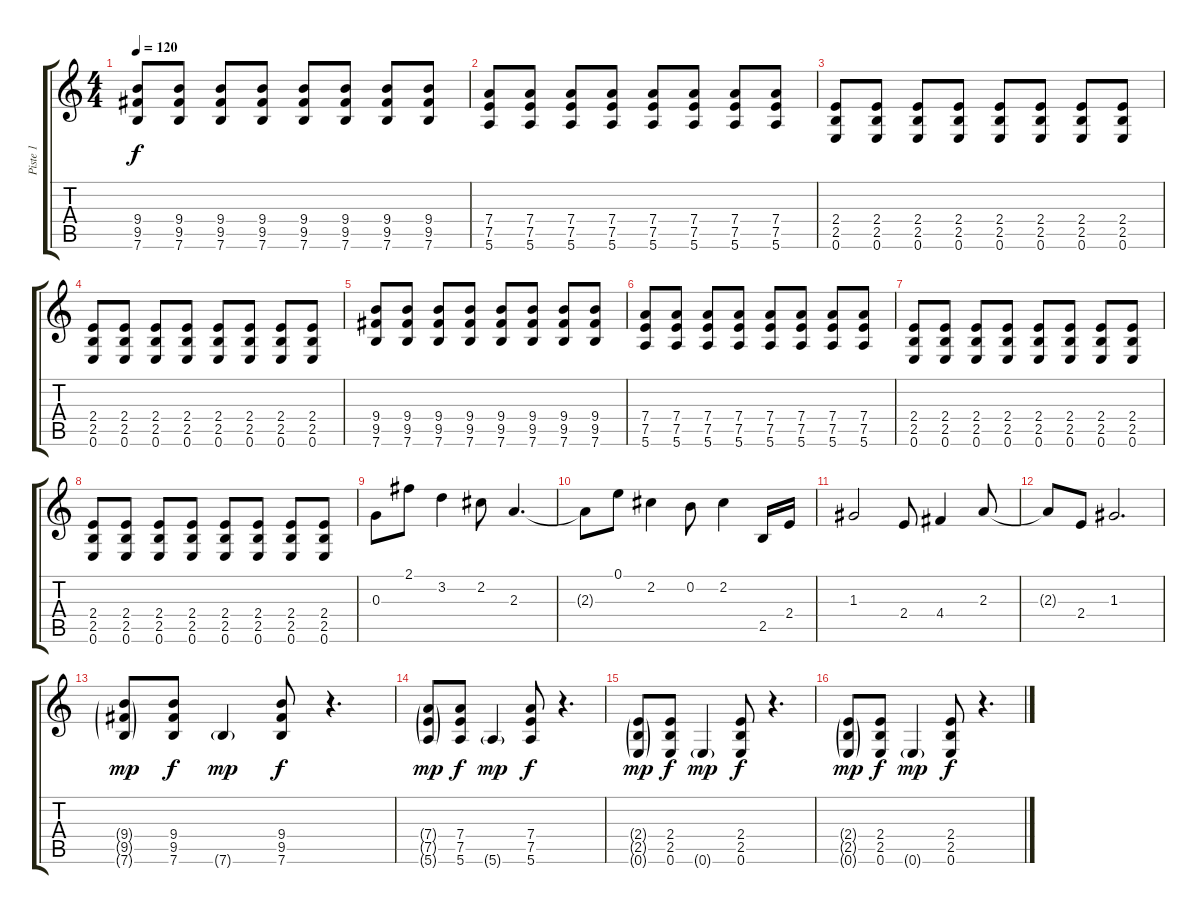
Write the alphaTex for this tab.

\track ("Piste 1" "Piste 1") {instrument overdrivenguitar}
\staff {score tabs}
\tuning (E4 B3 G3 D3 A2 E2) {hide}
\ts (4 4)
\tempo 120
\clef g2
\ks c
(9.4 9.5 7.6).8{dy f instrument distortionguitar} (9.4 9.5 7.6).8 (9.4 9.5 7.6).8 (9.4 9.5 7.6).8 (9.4 9.5 7.6).8 (9.4 9.5 7.6).8 (9.4 9.5 7.6).8 (9.4 9.5 7.6).8 |
(7.4 7.5 5.6).8 (7.4 7.5 5.6).8 (7.4 7.5 5.6).8 (7.4 7.5 5.6).8 (7.4 7.5 5.6).8 (7.4 7.5 5.6).8 (7.4 7.5 5.6).8 (7.4 7.5 5.6).8 |
(2.4 2.5 0.6).8 (2.4 2.5 0.6).8 (2.4 2.5 0.6).8 (2.4 2.5 0.6).8 (2.4 2.5 0.6).8 (2.4 2.5 0.6).8 (2.4 2.5 0.6).8 (2.4 2.5 0.6).8 |
(2.4 2.5 0.6).8 (2.4 2.5 0.6).8 (2.4 2.5 0.6).8 (2.4 2.5 0.6).8 (2.4 2.5 0.6).8 (2.4 2.5 0.6).8 (2.4 2.5 0.6).8 (2.4 2.5 0.6).8 |
(9.4 9.5 7.6).8 (9.4 9.5 7.6).8 (9.4 9.5 7.6).8 (9.4 9.5 7.6).8 (9.4 9.5 7.6).8 (9.4 9.5 7.6).8 (9.4 9.5 7.6).8 (9.4 9.5 7.6).8 |
(7.4 7.5 5.6).8 (7.4 7.5 5.6).8 (7.4 7.5 5.6).8 (7.4 7.5 5.6).8 (7.4 7.5 5.6).8 (7.4 7.5 5.6).8 (7.4 7.5 5.6).8 (7.4 7.5 5.6).8 |
(2.4 2.5 0.6).8 (2.4 2.5 0.6).8 (2.4 2.5 0.6).8 (2.4 2.5 0.6).8 (2.4 2.5 0.6).8 (2.4 2.5 0.6).8 (2.4 2.5 0.6).8 (2.4 2.5 0.6).8 |
(2.4 2.5 0.6).8 (2.4 2.5 0.6).8 (2.4 2.5 0.6).8 (2.4 2.5 0.6).8 (2.4 2.5 0.6).8 (2.4 2.5 0.6).8 (2.4 2.5 0.6).8 (2.4 2.5 0.6).8 |
0.3.8{instrument overdrivenguitar} 2.1.8 3.2.4 2.2.8 2.3.4{d} |
2.3{t}.8 0.1.8 2.2.4 0.2.8 2.2.4 2.5.16 2.4.16 |
1.3.2 2.4.8 4.4.4 2.3.8 |
2.3{t}.8 2.4.8 1.3.2{d} |
(9.4{g} 9.5{g} 7.6{g}).8{dy mp instrument overdrivenguitar} (9.4 9.5 7.6).8{dy f} 7.6{g}.4{dy mp} (9.4 9.5 7.6).8{dy f} r.4{d} |
(7.4{g} 7.5{g} 5.6{g}).8{dy mp} (7.4 7.5 5.6).8{dy f} 5.6{g}.4{dy mp} (7.4 7.5 5.6).8{dy f} r.4{d} |
(2.4{g} 2.5{g} 0.6{g}).8{dy mp} (2.4 2.5 0.6).8{dy f} 0.6{g}.4{dy mp} (2.4 2.5 0.6).8{dy f} r.4{d} |
(2.4{g} 2.5{g} 0.6{g}).8{dy mp} (2.4 2.5 0.6).8{dy f} 0.6{g}.4{dy mp} (2.4 2.5 0.6).8{dy f} r.4{d}
